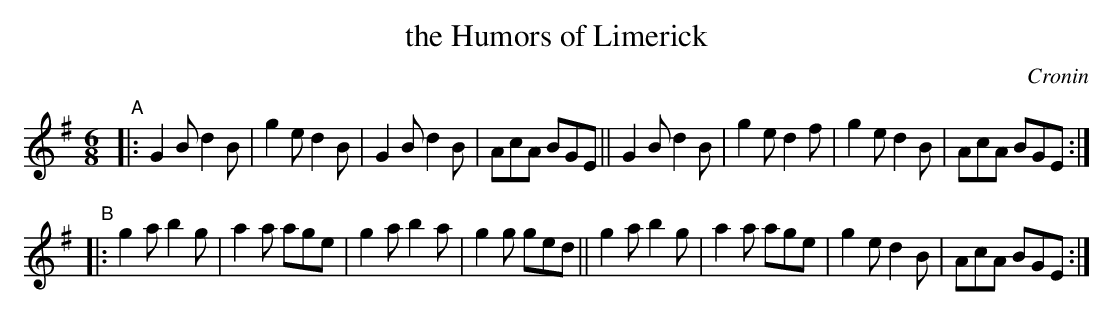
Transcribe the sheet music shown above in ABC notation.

X:1
T: the Humors of Limerick
O: Cronin
M: 6/8
L: 1/8
K: G
"^A"|:\
G2B d2B | g2e d2B | G2B d2B | AcA BGE ||\
G2B d2B | g2e d2f | g2e d2B | AcA BGE :|
"^B"|:\
g2a b2g | a2a age | g2a b2a | g2g ged ||\
g2a b2g | a2a age | g2e d2B | AcA BGE :|
